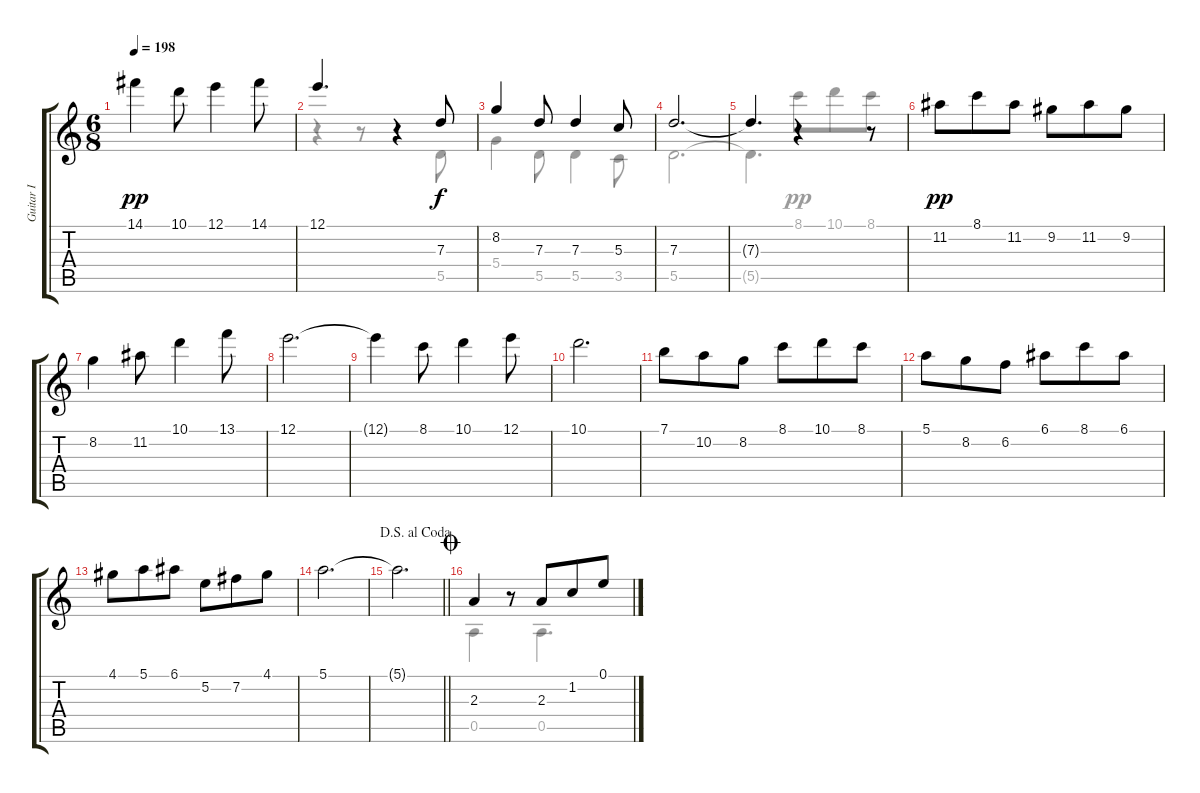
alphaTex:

\track ("Guitar I" "Guitar I") {instrument acousticguitarnylon}
\staff {score tabs}
\tuning (E4 B3 G3 D3 A2 E2) {hide}
\voice
\ts (6 8)
\tempo 198
\clef g2
\ks c
14.1{t}.4{dy pp} 10.1.8 12.1.4 14.1.8 |
12.1.4{d} r.4 7.3.8{dy f} |
8.2.4 7.3.8 7.3.4 5.3.8 |
7.3.2{d} |
7.3{t}.4{d} r.4 r.8 |
11.2.8{dy pp} 8.1.8 11.2.8 9.2.8 11.2.8 9.2.8 |
8.2.4 11.2.8 10.1.4 13.1.8 |
12.1.2{d} |
12.1{t}.4 8.1.8 10.1.4 12.1.8 |
10.1.2{d} |
7.1.8 10.2.8 8.2.8 8.1.8 10.1.8 8.1.8 |
5.1.8 8.2.8 6.2.8 6.1.8 8.1.8 6.1.8 |
4.1.8 5.1.8 6.1.8 5.2.8 7.2.8 4.1.8 |
5.1.2{d} |
\jump dalsegnoalcoda
\barLineRight lightlight
5.1{t}.2{d} |
\jump coda
2.3.4 r.8 2.3.8 1.2.8 0.1.8
\voice
\clef g2
\ottava regular
\simile none
\ks c
|
r.4 r.8 r.4 5.5.8{dy f} |
5.4.4 5.5.8 5.5.4 3.5.8 |
5.5.2{d} |
5.5{t}.4{d} 8.1.8{dy pp} 10.1.8 8.1.8 |
|
|
|
|
|
|
|
|
|
\barLineRight lightlight
|
0.5.4 r.8 0.5.4{d}
